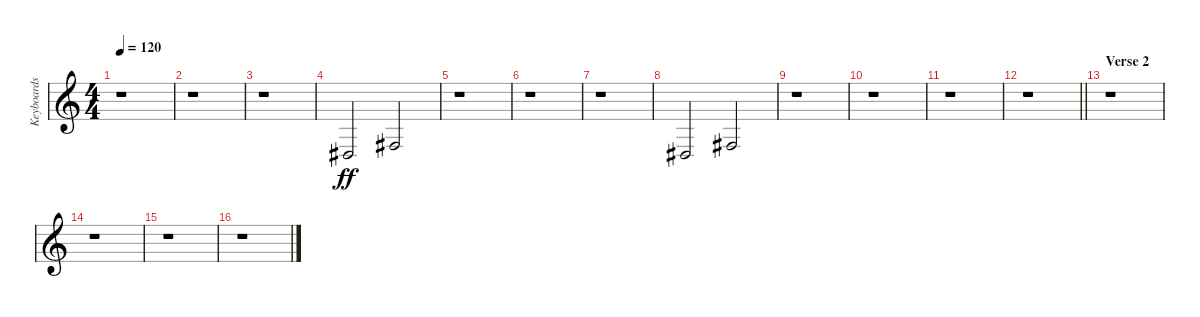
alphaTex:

\track ("Keyboards 1" "Keyboards ") {instrument frenchhorn}
\staff {score}
\tuning (Eb4 Bb3 Gb3 Db3 Ab2 Eb2) {hide}
\ts (4 4)
\tempo 120
\clef g2
\ks c
r.1{dy f} |
r.1 |
r.1 |
7.5.2{dy ff} 5.4.2 |
r.1 |
r.1 |
r.1 |
7.5.2 5.4.2 |
r.1 |
r.1 |
r.1 |
\barLineRight lightlight
r.1 |
\section ("" "Verse 2")
r.1 |
r.1 |
r.1 |
r.1
